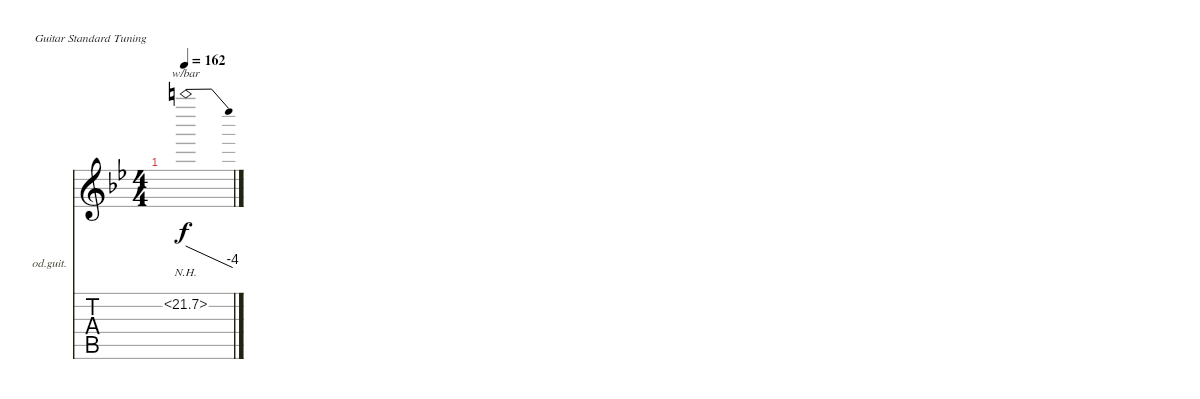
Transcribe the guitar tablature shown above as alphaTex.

\defaultSystemsLayout 4
\bracketExtendMode nobrackets
\firstSystemTrackNameOrientation horizontal
\otherSystemsTrackNameOrientation horizontal
\track ("Lead Guitar (Drive)" "od.guit.") {instrument overdrivenguitar}
\staff {score tabs}
\tuning (E4 B3 G3 D3 A2 E2)
\ts (4 4)
\tempo 162
\clef g2
\ks gminor
22.2{nh acc forcenatural}.1{tbe (dive default 28.2 0 54 -16) dy f instrument overdrivenguitar beam Down}
